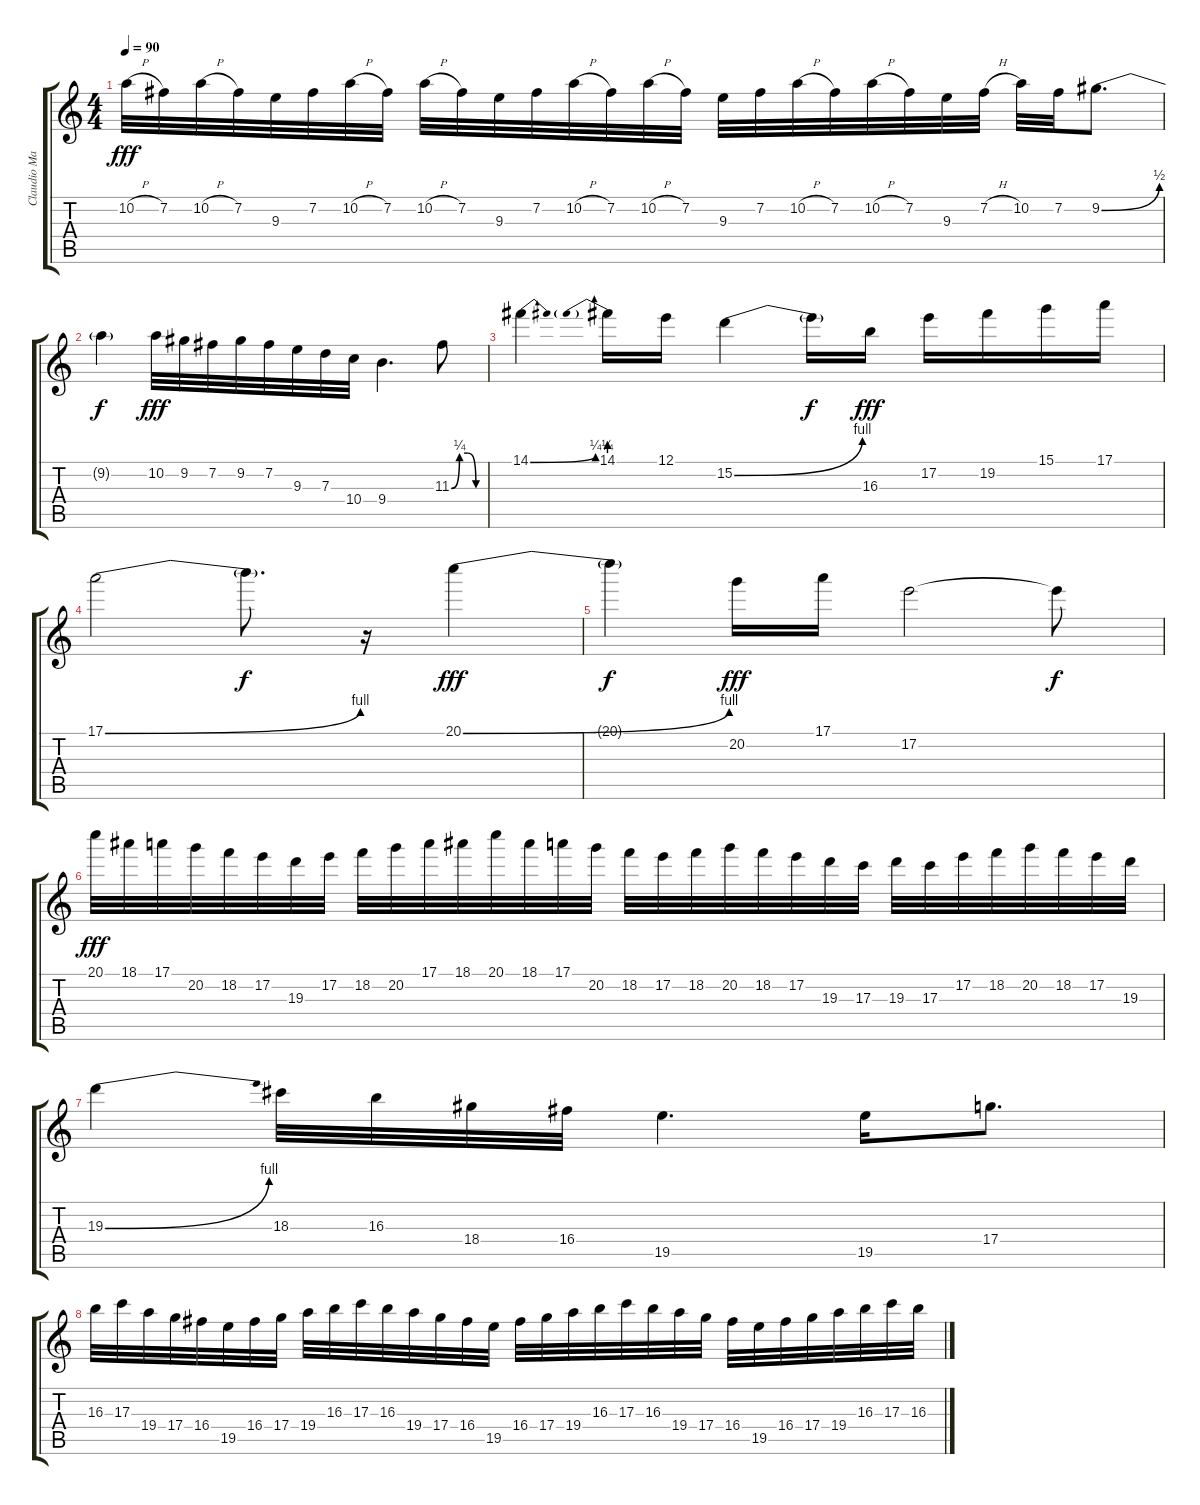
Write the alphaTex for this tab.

\track ("Claudio Marciello (Gtr 1)" "Claudio Ma") {instrument overdrivenguitar}
\staff {score tabs}
\tuning (E4 B3 G3 D3 A2 E2) {hide}
\ts (4 4)
\tempo 90
\clef g2
\ks c
10.2{h}.32{dy fff} 7.2.32 10.2{h}.32 7.2.32 9.3.32 7.2.32 10.2{h}.32 7.2.32 10.2{h}.32 7.2.32 9.3.32 7.2.32 10.2{h}.32 7.2.32 10.2{h}.32 7.2.32 9.3.32 7.2.32 10.2{h}.32 7.2.32 10.2{h}.32 7.2.32 9.3.32 7.2{h}.32 10.2.32 7.2.32 9.2{be (bend 0 0 60 2)}.8{d} |
9.2{t}.4{dy f} 10.2.32{dy fff} 9.2.32 7.2.32 9.2.32 7.2.32 9.3.32 7.3.32 10.4.32 9.4.4{d} 11.3{be (custom 0 0 15 1 30 1 45 0 60 0)}.8 |
14.1{be (bend 0 0 60 1)}.4 14.1{be (prebend 0 1 60 1)}.16 12.1.16 15.2{be (bend 0 0 60 4)}.4 15.2{t}.16{dy f} 16.3.16{dy fff} 17.2.16 19.2.16 15.1.16 17.1.16 |
17.1{be (bend 0 0 60 4)}.2 17.1{t}.8{d dy f} r.16 20.1{be (bend 0 0 60 4)}.4{dy fff} |
20.1{t}.4{dy f} 20.2.16{dy fff} 17.1.16 17.2.2 17.2{t}.8{dy f} |
20.1.32{dy fff} 18.1.32 17.1.32 20.2.32 18.2.32 17.2.32 19.3.32 17.2.32 18.2.32 20.2.32 17.1.32 18.1.32 20.1.32 18.1.32 17.1.32 20.2.32 18.2.32 17.2.32 18.2.32 20.2.32 18.2.32 17.2.32 19.3.32 17.3.32 19.3.32 17.3.32 17.2.32 18.2.32 20.2.32 18.2.32 17.2.32 19.3.32 |
19.3{be (bend 0 0 60 4)}.4 18.3.32 16.3.32 18.4.32 16.4.32 19.5.4{d} 19.5.16 17.4.8{d} |
16.3.32 17.3.32 19.4.32 17.4.32 16.4.32 19.5.32 16.4.32 17.4.32 19.4.32 16.3.32 17.3.32 16.3.32 19.4.32 17.4.32 16.4.32 19.5.32 16.4.32 17.4.32 19.4.32 16.3.32 17.3.32 16.3.32 19.4.32 17.4.32 16.4.32 19.5.32 16.4.32 17.4.32 19.4.32 16.3.32 17.3.32 16.3.32
